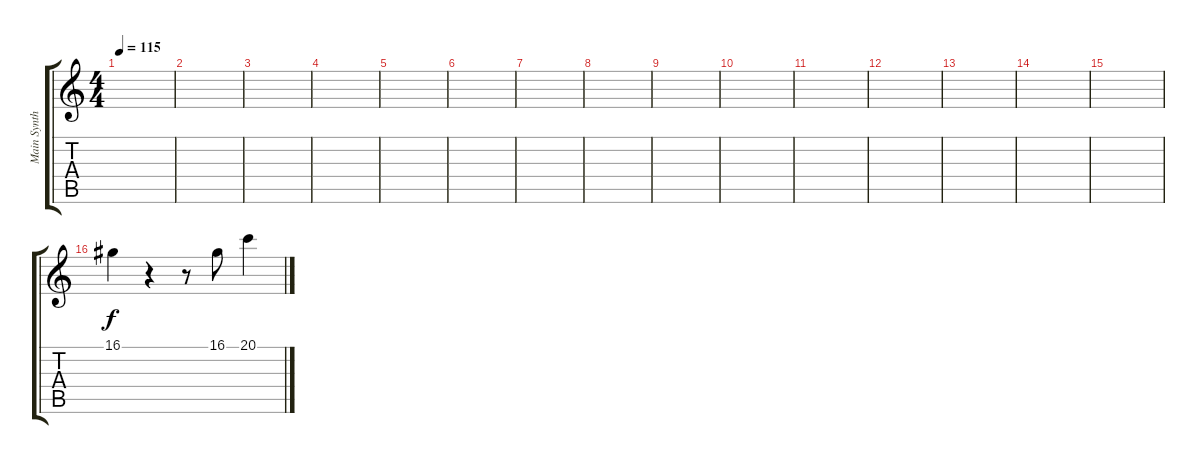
\track ("Main Synth" "Main Synth") {instrument synthstrings1}
\staff {score tabs}
\tuning (E4 B3 G3 D3 A2 E2) {hide}
\ts (4 4)
\tempo 115
\clef g2
\ks c
|
|
|
|
|
|
|
|
|
|
|
|
|
|
|
16.1.4 r.4 r.8 16.1.8 20.1.4
